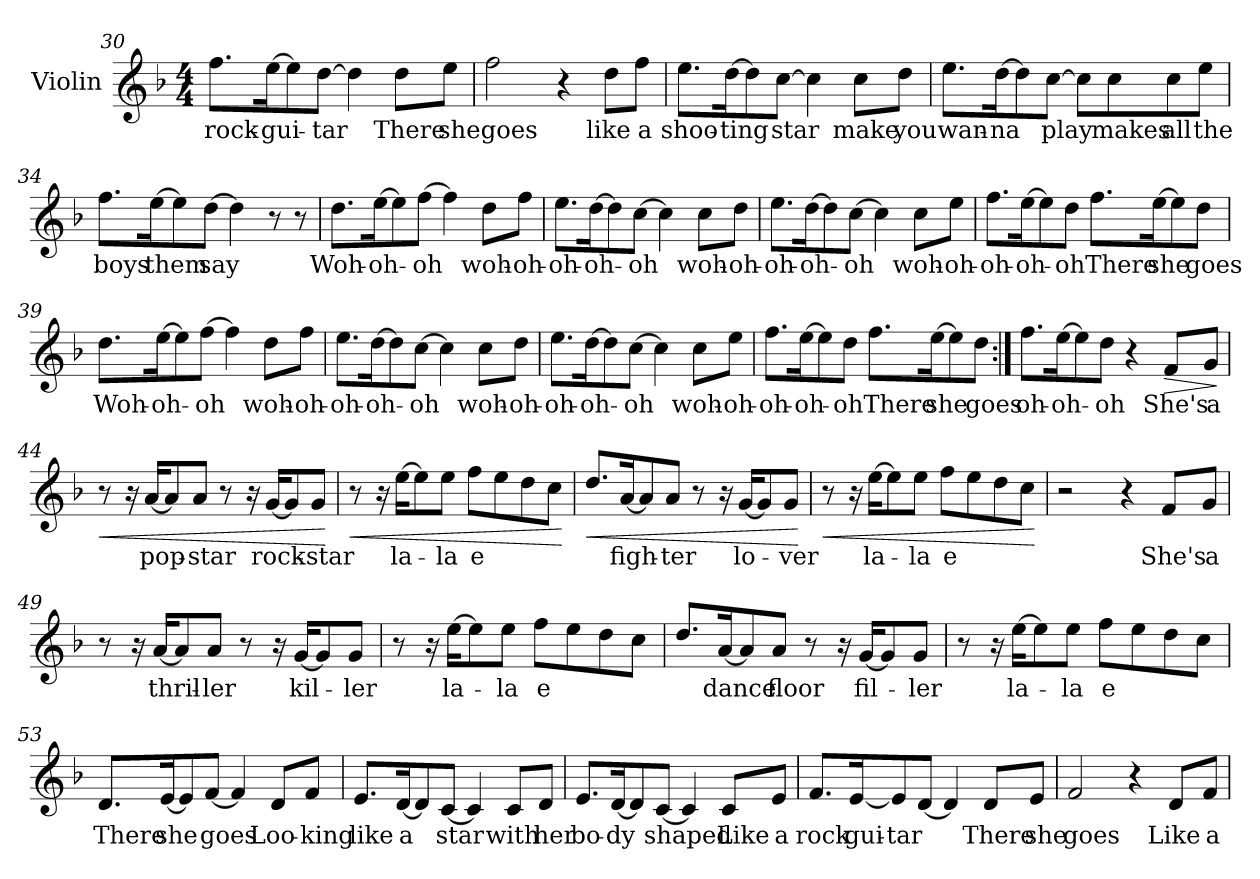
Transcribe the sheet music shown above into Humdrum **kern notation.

**kern	**text	**dynam
*part1	*part1	*part1
*staff1	*staff1	*staff1
*I"Violin	*	*
*I'Vln	*	*
*clefG2	*	*
*k[b-]	*	*
*F:	*	*
*M4/4	*	*
=30	=30	=30
8.ff\L	rock-	.
[16ee\K	-gui-	.
8ee\]	.	.
[8dd\J	-tar	.
4dd\]	.	.
8dd\L	There	.
8ee\J	she	.
=31	=31	=31
2ff\	goes	.
4r	.	.
8dd\L	like	.
8ff\J	a	.
!!LO:LB:g=z
=32	=32	=32
8.ee\L	shoo-	.
[16dd\K	-ting	.
8dd\]	.	.
[8cc\J	star	.
4cc\]	.	.
8cc\L	make	.
8dd\J	you	.
=33	=33	=33
8.ee\L	wan-	.
[16dd\K	-na	.
8dd\]	.	.
[8cc\J	play	.
8cc\L]	.	.
8cc\	makes	.
8cc\	all	.
8ee\J	the	.
=34	=34	=34
8.ff\L	boys	.
[16ee\K	them	.
8ee\]	.	.
[8dd\J	say	.
4dd\]	.	.
8r	.	.
8r	.	.
!!LO:LB:g=z
=35	=35	=35
8.dd\L	Woh-	.
[16ee\K	-oh-	.
8ee\]	.	.
[8ff\J	-oh	.
4ff\]	.	.
8dd\L	-woh-	.
8ff\J	-oh-	.
=36	=36	=36
8.ee\L	-oh-	.
[16dd\K	-oh-	.
8dd\]	.	.
[8cc\J	-oh	.
4cc\]	.	.
8cc\L	woh-	.
8dd\J	-oh-	.
=37	=37	=37
8.ee\L	-oh-	.
[16dd\K	-oh-	.
8dd\]	.	.
[8cc\J	-oh	.
4cc\]	.	.
8cc\L	woh-	.
8ee\J	-oh-	.
!!LO:LB:g=z
=38	=38	=38
8.ff\L	-oh-	.
[16ee\K	-oh-	.
8ee\]	.	.
8dd\J	-oh	.
8.ff\L	There	.
[16ee\K	she	.
8ee\]	.	.
8dd\J	goes	.
=39	=39	=39
8.dd\L	Woh-	.
[16ee\K	-oh-	.
8ee\]	.	.
[8ff\J	-oh	.
4ff\]	.	.
8dd\L	-woh-	.
8ff\J	-oh-	.
=40	=40	=40
8.ee\L	-oh-	.
[16dd\K	-oh-	.
8dd\]	.	.
[8cc\J	-oh	.
4cc\]	.	.
8cc\L	woh-	.
8dd\J	-oh-	.
!!LO:LB:g=z
=41	=41	=41
8.ee\L	-oh-	.
[16dd\K	-oh-	.
8dd\]	.	.
[8cc\J	-oh	.
4cc\]	.	.
8cc\L	woh-	.
8ee\J	-oh-	.
=42	=42	=42
8.ff\L	-oh-	.
[16ee\K	-oh-	.
8ee\]	.	.
8dd\J	-oh	.
8.ff\L	There	.
[16ee\K	she	.
8ee\]	.	.
8dd\J	goes	.
=43:|!	=43:|!	=43:|!
8.ff\L	-oh-	.
[16ee\K	-oh-	.
8ee\]	.	.
8dd\J	-oh	.
4r	.	.
!	!	!LO:HP:b
8f/L	She's	>
8g/J	a	.
.	.	]
!!LO:LB:g=z
=44	=44	=44
!	!	!LO:HP:b
8r	.	<
16r	.	.
[16a/KL	pop-	.
8a/]	.	.
8a/J	-star	.
8r	.	.
16r	.	.
[16g/KL	rock-	.
8g/]	.	.
8g/J	-star	.
.	.	[
=45	=45	=45
!	!	!LO:HP:b
8r	.	<
16r	.	.
[16ee\KL	la-	.
8ee\]	.	.
8ee\J	-la	.
8ff\L	-e	.
8ee\	.	.
8dd\	.	.
8cc\J	.	.
.	.	[
=46	=46	=46
!	!	!LO:HP:b
8.dd/L	.	<
[16a/K	figh-	.
8a/]	.	.
8a/J	-ter	.
8r	.	.
16r	.	.
[16g/KL	lo-	.
8g/]	.	.
8g/J	-ver	.
.	.	[
=47	=47	=47
!	!	!LO:HP:b
8r	.	<
16r	.	.
[16ee\KL	la-	.
8ee\]	.	.
8ee\J	-la	.
8ff\L	-e	.
8ee\	.	.
8dd\	.	.
8cc\J	.	.
.	.	[
!!LO:LB:g=z
=48	=48	=48
2r	.	.
4r	.	.
8f/L	She's	.
8g/J	a	.
=49	=49	=49
8r	.	.
16r	.	.
[16a/KL	thril-	.
8a/]	.	.
8a/J	-ler	.
8r	.	.
16r	.	.
[16g/KL	kil-	.
8g/]	.	.
8g/J	-ler	.
=50	=50	=50
8r	.	.
16r	.	.
[16ee\KL	la-	.
8ee\]	.	.
8ee\J	-la	.
8ff\L	-e	.
8ee\	.	.
8dd\	.	.
8cc\J	.	.
=51	=51	=51
8.dd/L	.	.
[16a/K	dance	.
8a/]	.	.
8a/J	-floor	.
8r	.	.
16r	.	.
[16g/KL	fil-	.
8g/]	.	.
8g/J	-ler	.
!!LO:LB:g=z
=52	=52	=52
8r	.	.
16r	.	.
[16ee\KL	la-	.
8ee\]	.	.
8ee\J	-la	.
8ff\L	-e	.
8ee\	.	.
8dd\	.	.
8cc\J	.	.
=53	=53	=53
8.d/L	There	.
[16e/K	she	.
8e/]	.	.
[8f/J	goes	.
4f/]	.	.
8d/L	Loo-	.
8f/J	-king	.
=54	=54	=54
8.e/L	like	.
[16d/K	a	.
8d/]	.	.
[8c/J	star	.
4c/]	.	.
8c/L	with	.
8d/J	her	.
!!LO:LB:g=z
=55	=55	=55
8.e/L	bo-	.
[16d/K	-dy	.
8d/]	.	.
[8c/J	shaped	.
4c/]	.	.
8c/L	Like	.
8e/J	a	.
=56	=56	=56
8.f/L	rock	.
[16e/K	gui-	.
8e/]	-tar	.
[8d/J	.	.
4d/]	.	.
8d/L	There	.
8e/J	she	.
=57	=57	=57
2f/	goes	.
4r	.	.
8d/L	Like	.
8f/J	a	.
=	=	=
*-	*-	*-
